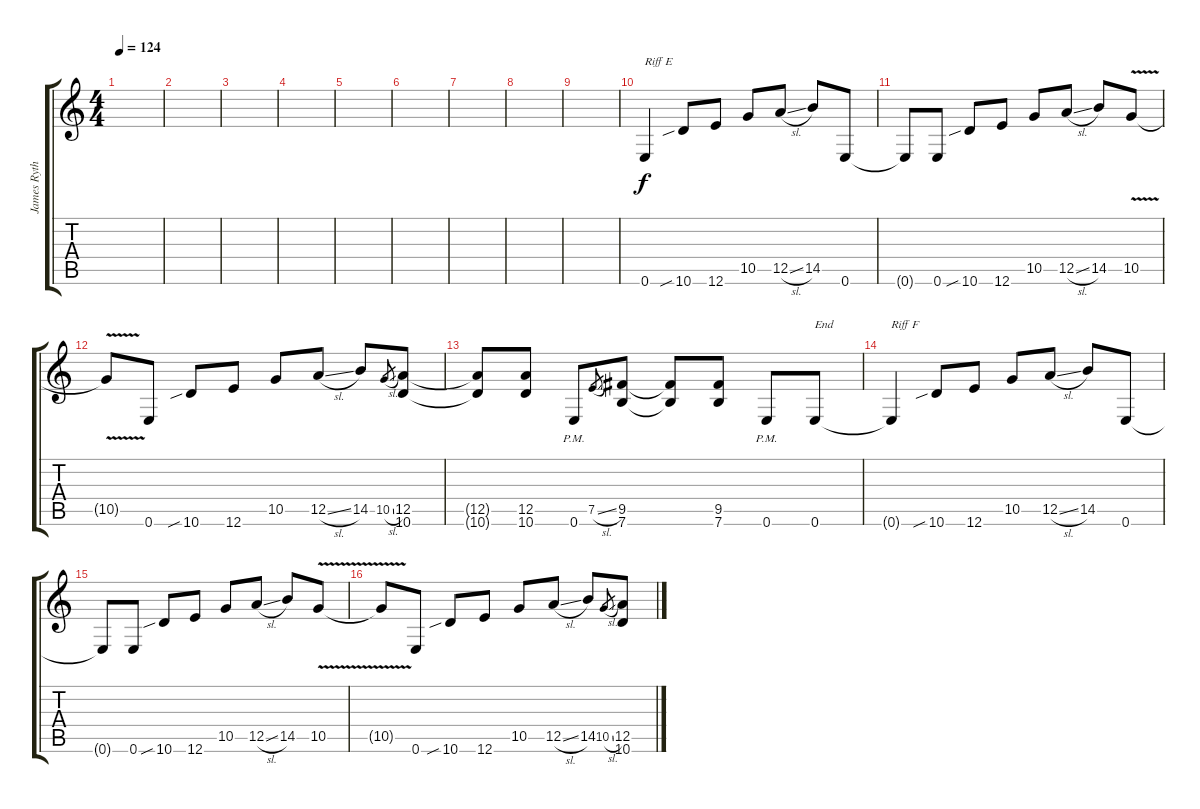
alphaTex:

\track ("James Ryth." "James Ryth") {instrument distortionguitar}
\staff {score tabs}
\tuning (E4 B3 G3 D3 A2 E2) {hide}
\ts (4 4)
\tempo 124
\clef g2
\ks c
|
|
|
|
|
|
|
|
|
0.6.4{txt "Riff E"} 10.6{sib}.8 12.6.8 10.5.8 12.5{sl}.8 14.5.8 0.6.8 |
0.6{t}.8 0.6.8 10.6{sib}.8 12.6.8 10.5.8 12.5{sl}.8 14.5.8 10.5{v}.8 |
10.5{t}.8 0.6.8 10.6{sib}.8 12.6.8 10.5.8 12.5{sl}.8 14.5.8 10.5{sl}.8{gr} (12.5 10.6).8 |
(12.5{t} 10.6{t}).8 (12.5 10.6).8 0.6{pm}.8 7.5{sl}.8{gr} (9.5 7.6).8 (9.5{t} 7.6{t}).8 (9.5 7.6).8 0.6{pm}.8 0.6.8{txt "End"} |
0.6{t}.4{txt "Riff F"} 10.6{sib}.8 12.6.8 10.5.8 12.5{sl}.8 14.5.8 0.6.8 |
0.6{t}.8 0.6.8 10.6{sib}.8 12.6.8 10.5.8 12.5{sl}.8 14.5.8 10.5{v}.8 |
10.5{t}.8 0.6.8 10.6{sib}.8 12.6.8 10.5.8 12.5{sl}.8 14.5.8 10.5{sl}.8{gr} (12.5 10.6).8
